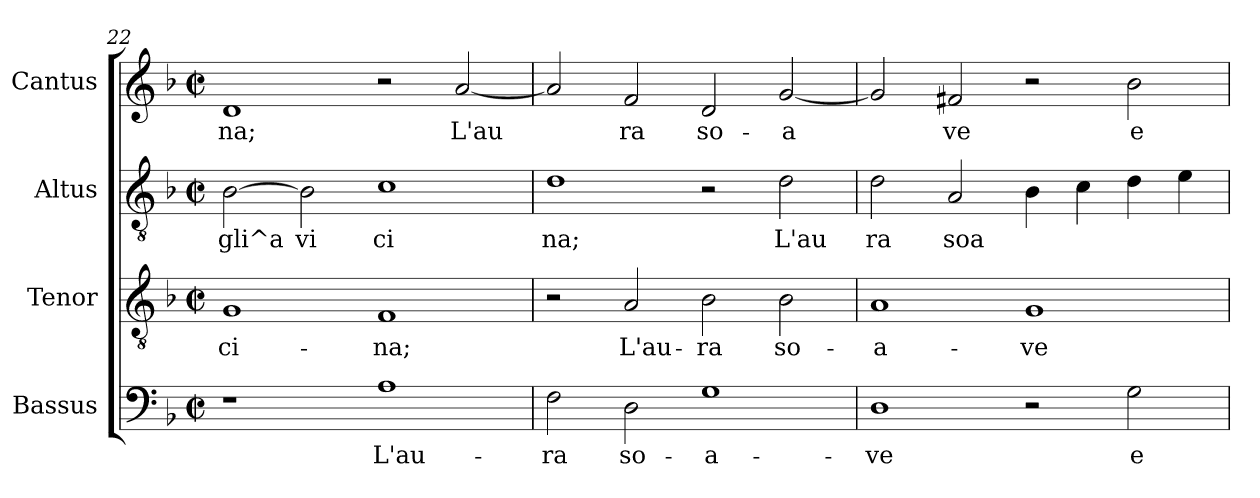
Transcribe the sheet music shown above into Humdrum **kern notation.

**kern	**text	**kern	**text	**kern	**text	**kern	**text
*part4	*part4	*part3	*part3	*part2	*part2	*part1	*part1
*staff4	*staff4	*staff3	*staff3	*staff2	*staff2	*staff1	*staff1
*I"Bassus	*	*I"Tenor	*	*I"Altus	*	*I"Cantus	*
*clefF4	*	*clefGv2	*	*clefGv2	*	*clefG2	*
*ITrd-3c-5	*	*	*	*ITrd-3c-5	*	*ITrd-3c-5	*
*k[b-e-]	*	*k[b-]	*	*k[b-e-]	*	*k[b-e-]	*
*B-:	*	*F:	*	*B-:	*	*B-:	*
*M2/2	*	*M2/2	*	*M2/2	*	*M2/2	*
*met(c|)	*	*met(c|)	*	*met(c|)	*	*met(c|)	*
=22	=22	=22	=22	=22	=22	=22	=22
!	!	!	!LO:LY:b:cj	!	!LO:LY:b:cj	!	!LO:LY:a:cj
1r	.	1G	-ci-	[<2e-\	gli^a	1g	-na;
!	!	!	!	!	!LO:LY:b:cj	!	!
.	.	.	.	2e-\]	vi	.	.
!	!LO:LY:b:cj	!	!LO:LY:b:cj	!	!LO:LY:b:cj	!	!
1d	L'au-	1F	-na;	1f	ci	2r	.
!	!	!	!	!	!	!	!LO:LY:a:cj
.	.	.	.	.	.	[<2dd/	L'au-
=23	=23	=23	=23	=23	=23	=23	=23
!	!LO:LY:b:cj	!	!	!	!LO:LY:b:cj	!	!LO:LY:a:cj
2B-\	-ra	2r	.	1g	na;	2dd/]	--
!	!LO:LY:b:cj	!	!LO:LY:b:cj	!	!	!	!LO:LY:a:cj
2G\	so-	2A/	L'au-	.	.	2b-/	-ra
!	!LO:LY:b:cj	!	!LO:LY:b:cj	!	!	!	!LO:LY:a:cj
1c	-a-	2B-\	-ra	2r	.	2g/	so-
!	!	!	!LO:LY:b:cj	!	!LO:LY:b:cj	!	!LO:LY:a:cj
.	.	2B-\	so-	2g\	L'au	[<2cc/	-a-
=24	=24	=24	=24	=24	=24	=24	=24
!	!LO:LY:b:cj	!	!LO:LY:b:cj	!	!LO:LY:b:cj	!	!LO:LY:a:cj
1G	-ve	1A	-a-	2g\	ra	2cc/]	--
!	!	!	!	!	!LO:LY:b:cj	!	!LO:LY:a:cj
.	.	.	.	2d/	soa	2b/	-ve
!	!	!	!LO:LY:b:cj	!	!LO:LY:b:cj	!	!
2r	.	1G	-ve	4e-\	.	2r	.
!	!	!	!	!	!LO:LY:b:cj	!	!
.	.	.	.	4f\	.	.	.
!	!LO:LY:b:cj	!	!	!	!LO:LY:b:cj	!	!LO:LY:a:cj
2c\	e	.	.	4g\	.	2ee-\	e
!	!	!	!	!	!LO:LY:b:cj	!	!
.	.	.	.	4a\	.	.	.
=	=	=	=	=	=	=	=
*-	*-	*-	*-	*-	*-	*-	*-
